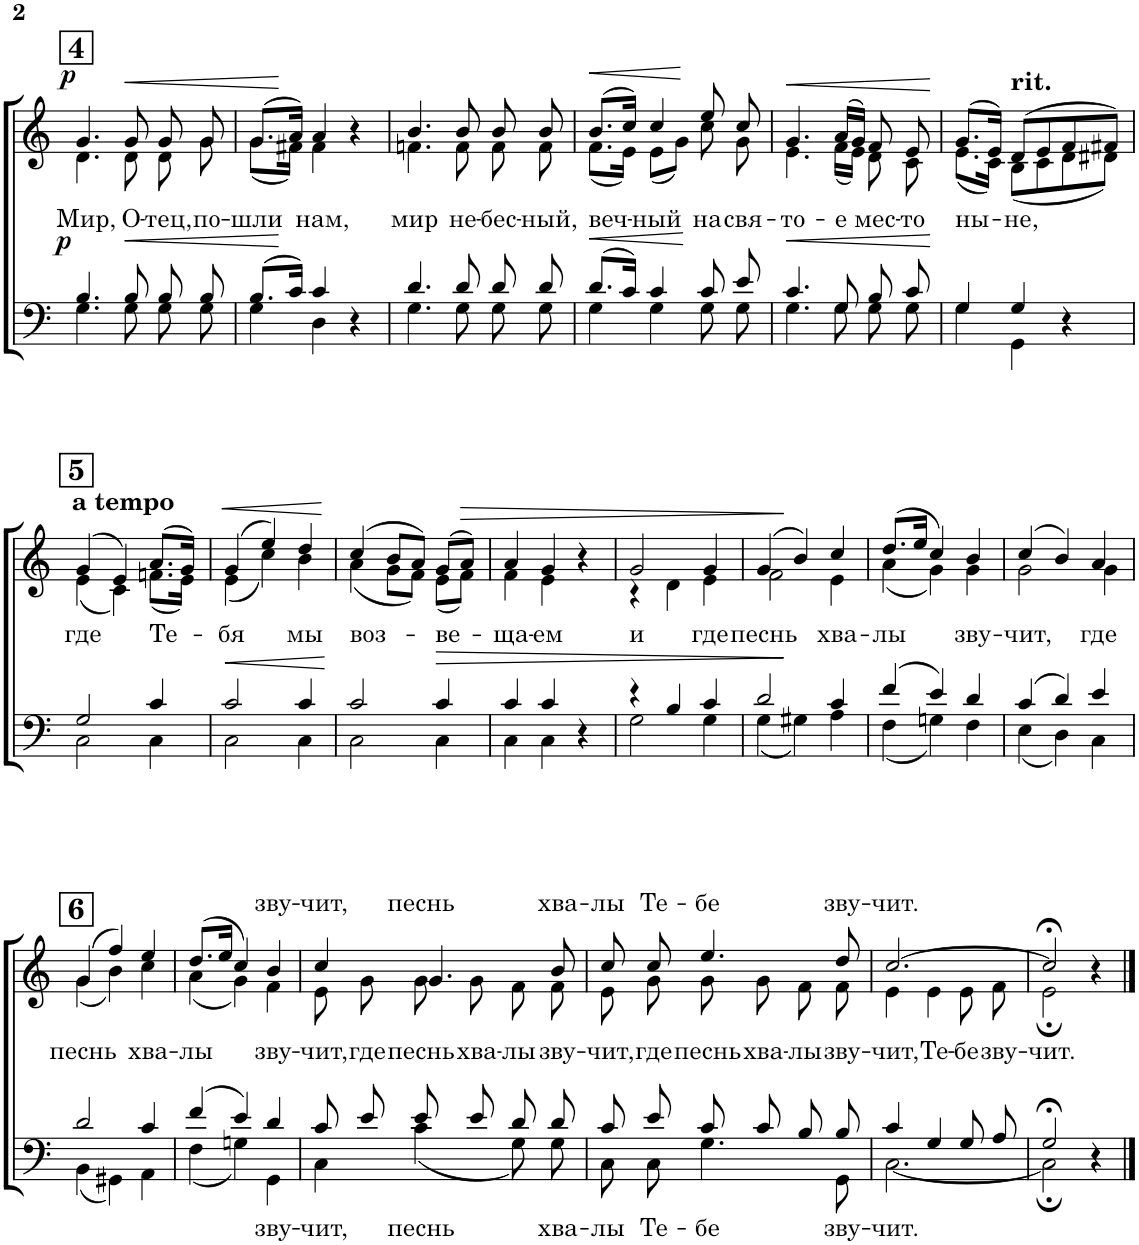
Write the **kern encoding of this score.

**kern	**text	**dynam	**kern	**text	**dynam
*part2	*part2	*part2	*part1	*part1	*part1
*staff2	*staff2	*staff2	*staff1	*staff1	*staff1
*I"T B	*	*	*I"S A	*	*
!!LO:PB:g=z
*clefF4	*	*	*clefG2	*	*
*k[]	*	*	*k[]	*	*
*M3/4	*	*	*M3/4	*	*
!!LO:REH:place=s1:a:B:cj:fs=14:t=4
=27	=27	=27	=27	=27	=27
*^	*	*	*	*	*
!	!	!	!LO:DY:a	!	!LO:LY:b	!LO:DY:a
*	*	*	*	*^	*	*
4.B/	4.G\	.	p	4.g/	4.d\	Мир,	p
!	!	!	!LO:HP:b	!	!	!LO:LY:b	!LO:HP:b
8B/	8G\	.	<	8g/	8d\	О-	<
!	!	!	!	!	!	!LO:LY:b	!
8B/	8G\	.	.	8g/	8d\	-тец,	.
!	!	!	!	!	!	!LO:LY:b	!
8B/	8G\	.	.	8g/	8g\	по-	.
=28	=28	=28	=28	=28	=28	=28	=28
!	!	!	!	!	!	!LO:LY:b	!
(8.B/L	4G\	.	.	(8.g/L	(8.g\L	-шли	.
16c/Jk)	.	.	[	16a/Jk)	16f#X\Jk)	.	[
!	!	!	!	!	!	!LO:LY:b	!
4c/	4D\	.	.	4a/	4f#\	нам,	.
4r	4r	.	.	4r	4r	.	.
=29	=29	=29	=29	=29	=29	=29	=29
!	!	!	!	!	!	!LO:LY:b	!
4.d/	4.G\	.	.	4.b/	4.fn\	мир	.
!	!	!	!	!	!	!LO:LY:b	!
8d/	8G\	.	.	8b/	8f\	не-	.
!	!	!	!	!	!	!LO:LY:b	!
8d/	8G\	.	.	8b/	8f\	-бес-	.
!	!	!	!	!	!	!LO:LY:b	!
8d/	8G\	.	.	8b/	8f\	-ный,	.
=30	=30	=30	=30	=30	=30	=30	=30
!	!	!	!LO:HP:b	!	!	!LO:LY:b	!LO:HP:b
(8.d/L	4G\	.	<	(8.b/L	(8.f\L	веч-	<
16c/Jk)	.	.	.	16cc/Jk)	16e\Jk)	.	.
!	!	!	!	!	!	!LO:LY:b	!
4c/	4G\	.	.	4cc/	(8e\L	-ный	.
.	.	.	.	.	8g\J)	.	.
!	!	!	!	!	!	!LO:LY:b	!
8c/	8G\	.	[	8ee/	8cc\	на	[
!	!	!	!	!	!	!LO:LY:b	!
8e/	8G\	.	.	8cc/	8g\	свя-	.
=31	=31	=31	=31	=31	=31	=31	=31
!	!	!	!LO:HP:b	!	!	!LO:LY:b	!LO:HP:b
4.c/	4.G\	.	<	4.g/	4.e\	-то-	<
!	!	!	!	!	!	!LO:LY:b	!
8G/	8G\	.	.	(16a/LL	(16f\LL	-е	.
.	.	.	.	16g/JJ)	16e\JJ)	.	.
!	!	!	!	!	!	!LO:LY:b	!
8B/	8G\	.	.	8f/	8d\	мес-	.
!	!	!	!	!	!	!LO:LY:b	!
8c/	8G\	.	.	8e/	8c\	-то	.
*v	*v	*	*	*	*	*	*
*	*	*	*v	*v	*	*
.	.	[	.	.	[
=32	=32	=32	=32	=32	=32
*^	*	*	*	*	*
!	!	!	!	!	!LO:LY:b	!
*	*	*	*	*^	*	*
4G/	4G\	.	.	(8.g/L	(8.e\L	ны-	.
.	.	.	.	16e/Jk)	16c\Jk)	.	.
!	!	!	!	!LO:TX:a:t=rit.	!	!	!
!	!	!	!	!	!	!LO:LY:b	!
4G/	4GG\	.	.	(8d/L	(8B\L	-не,	.
.	.	.	.	8e/	8c\	.	.
4r	4r	.	.	8f/	8d\	.	.
.	.	.	.	8f#X/J)	8d#X\J)	.	.
!!LO:LB:g=z	!!
!!LO:REH:place=s1:a:B:cj:fs=14:t=5	!!
=33	=33	=33	=33	=33	=33	=33	=33
!	!	!	!	!LO:TX:a:B:t=a tempo	!	!	!
!	!	!	!	!	!	!LO:LY:b	!
2G/	2C\	.	.	(4g/	(4e\	где	.
.	.	.	.	4e/)	4c\)	.	.
!	!	!	!	!	!	!LO:LY:b	!
4c/	4C\	.	.	(8.a/L	(8.fn\L	Те-	.
.	.	.	.	16g/Jk)	16e\Jk)	.	.
=34	=34	=34	=34	=34	=34	=34	=34
!	!	!	!LO:HP:b	!	!	!LO:LY:b	!LO:HP:b
2c/	2C\	.	<	(4g/	(4e\	-бя	<
.	.	.	.	4ee/)	4cc\)	.	.
!	!	!	!	!	!	!LO:LY:b	!
4c/	4C\	.	.	4dd/	4b\	мы	.
*v	*v	*	*	*	*	*	*
*	*	*	*v	*v	*	*
.	.	[	.	.	[
=35	=35	=35	=35	=35	=35
*^	*	*	*	*	*
!	!	!	!	!	!LO:LY:b	!
*	*	*	*	*^	*	*
2c/	2C\	.	.	(4cc/	(4a\	воз-	.
.	.	.	.	8b/L	8g\L	.	.
.	.	.	.	8a/J)	8f\J)	.	.
!	!	!	!LO:HP:b	!	!	!LO:LY:b	!
4c/	4C\	.	>	(8g/L	(8e\L	ве-	.
!	!	!	!	!	!	!	!LO:HP:b
.	.	.	.	8a/J)	8f\J)	.	>
=36	=36	=36	=36	=36	=36	=36	=36
!	!	!	!	!	!	!LO:LY:b	!
4c/	4C\	.	.	4a/	4f\	-ща-	.
!	!	!	!	!	!	!LO:LY:b	!
4c/	4C\	.	.	4g/	4e\	-ем	.
4r	4r	.	.	4r	4r	.	.
=37	=37	=37	=37	=37	=37	=37	=37
!	!	!	!	!	!	!LO:LY:b	!
4r	2G\	.	.	2g/	4r	и	.
4B/	.	.	.	.	4d\	.	.
!	!	!	!	!	!	!LO:LY:b	!
4c/	4G\	.	.	4g/	4e\	где	.
=38	=38	=38	=38	=38	=38	=38	=38
!	!	!	!	!	!	!LO:LY:b	!
2d/	(4G\	.	.	(4g/	2f\	песнь	.
.	4G#X\)	.	]	4b/)	.	.	]
!	!	!	!	!	!	!LO:LY:b	!
4c/	4A\	.	.	4cc/	4e\	хва-	.
=39	=39	=39	=39	=39	=39	=39	=39
!	!	!	!	!	!	!LO:LY:b	!
(4f/	(4F\	.	.	(8.dd/L	(4a\	-лы	.
.	.	.	.	16ee/Jk	.	.	.
4e/)	4Gn\)	.	.	4cc/)	4g\)	.	.
!	!	!	!	!	!	!LO:LY:b	!
4d/	4F\	.	.	4b/	4g\	зву-	.
=40	=40	=40	=40	=40	=40	=40	=40
!	!	!	!	!	!	!LO:LY:b	!
(4c/	(4E\	.	.	(4cc/	2g\	-чит,	.
4d/)	4D\)	.	.	4b/)	.	.	.
!	!	!	!	!	!	!LO:LY:b	!
4e/	4C\	.	.	4a/	4g\	где	.
!!LO:LB:g=z	!!
!!LO:REH:place=s1:a:B:cj:fs=14:t=6	!!
=41	=41	=41	=41	=41	=41	=41	=41
!	!	!	!	!	!	!LO:LY:b	!
2d/	(4BB\	.	.	(4g/	(4g\	песнь	.
.	4GG#X\)	.	.	4ff/)	4b\)	.	.
!	!	!	!	!	!	!LO:LY:b	!
4c/	4AA\	.	.	4ee/	4cc\	хва-	.
=42	=42	=42	=42	=42	=42	=42	=42
!	!	!	!	!	!	!LO:LY:b	!
(4f/	(4F\	.	.	(8.dd/L	(4a\	-лы	.
.	.	.	.	16ee/Jk	.	.	.
4e/)	4Gn\)	.	.	4cc/)	4g\)	.	.
!	!	!LO:LY:b	!	!	!	!LO:LY:a	!
!	!	!	!	!	!	!LO:LY:b	!
4d/	4GG\	зву-	.	4b/	4f\	зву-	.
=43	=43	=43	=43	=43	=43	=43	=43
!	!	!LO:LY:b	!	!	!	!LO:LY:a	!
!	!	!	!	!	!	!LO:LY:b	!
8c/	4C\	-чит,	.	4cc/	8e\	-чит,	.
!	!	!	!	!	!	!LO:LY:b	!
8e/	.	.	.	.	8g\	где	.
!	!	!LO:LY:b	!	!	!	!LO:LY:a	!
!	!	!	!	!	!	!LO:LY:b	!
8e/	(4c\	песнь	.	4.g/	8g\	песнь	.
!	!	!	!	!	!	!LO:LY:b	!
8e/	.	.	.	.	8g\	хва-	.
!	!	!	!	!	!	!LO:LY:b	!
8d/	8G\)	.	.	.	8f\	-лы	.
!	!	!LO:LY:b	!	!	!	!LO:LY:a	!
!	!	!	!	!	!	!LO:LY:b	!
8d/	8G\	хва-	.	8b/	8f\	зву-	.
=44	=44	=44	=44	=44	=44	=44	=44
!	!	!LO:LY:b	!	!	!	!LO:LY:a	!
!	!	!	!	!	!	!LO:LY:b	!
8c/	8C\	-лы	.	8cc/	8e\	-чит,	.
!	!	!LO:LY:b	!	!	!	!LO:LY:a	!
!	!	!	!	!	!	!LO:LY:b	!
8e/	8C\	Те-	.	8cc/	8g\	где	.
!	!	!LO:LY:b	!	!	!	!LO:LY:a	!
!	!	!	!	!	!	!LO:LY:b	!
8c/	4.G\	-бе	.	4.ee/	8g\	песнь	.
!	!	!	!	!	!	!LO:LY:b	!
8c/	.	.	.	.	8g\	хва-	.
!	!	!	!	!	!	!LO:LY:b	!
8B/	.	.	.	.	8f\	-лы	.
!	!	!LO:LY:b	!	!	!	!LO:LY:a	!
!	!	!	!	!	!	!LO:LY:b	!
8B/	8GG\	зву-	.	8dd/	8f\	зву-	.
=45	=45	=45	=45	=45	=45	=45	=45
!	!	!LO:LY:b	!	!	!	!LO:LY:a	!
!	!	!	!	!	!	!LO:LY:b	!
4c/	[2.C\	-чит.	.	[2.cc/	4e\	-чит,	.
!	!	!	!	!	!	!LO:LY:b	!
4G/	.	.	.	.	4e\	Те-	.
!	!	!	!	!	!	!LO:LY:b	!
8G/	.	.	.	.	8e\	-бе	.
!	!	!	!	!	!	!LO:LY:b	!
8A/	.	.	.	.	8f\	зву-	.
=46	=46	=46	=46	=46	=46	=46	=46
!	!	!	!	!	!	!LO:LY:b	!
2G;</	2C;\]	.	.	2cc;</]	2e;\	-чит.	.
4r	4r	.	.	4r	4r	.	.
*v	*v	*	*	*	*	*	*
*	*	*	*v	*v	*	*
==	==	==	==	==	==
*-	*-	*-	*-	*-	*-
